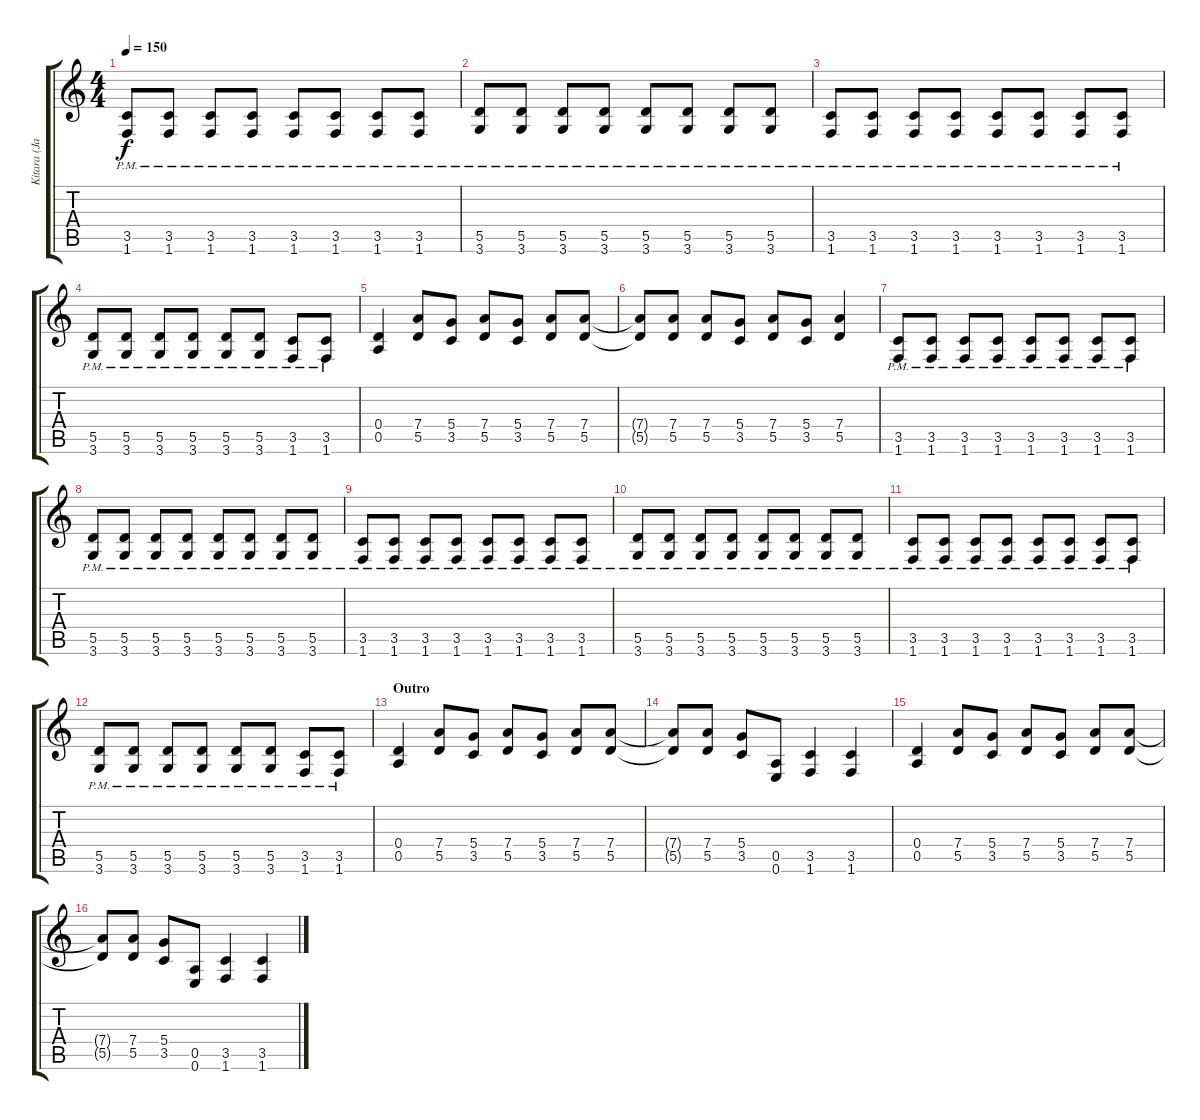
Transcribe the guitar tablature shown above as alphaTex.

\track ("Kitara (Jari Huttunen)" "Kitara (Ja") {instrument distortionguitar}
\staff {score tabs}
\tuning (E4 B3 G3 D3 A2 E2) {hide}
\ts (4 4)
\tempo 150
\clef g2
\ks c
(3.5{pm} 1.6{pm}).8{dy f} (3.5{pm} 1.6{pm}).8 (3.5{pm} 1.6{pm}).8 (3.5{pm} 1.6).8 (3.5{pm} 1.6{pm}).8 (3.5{pm} 1.6{pm}).8 (3.5{pm} 1.6{pm}).8 (3.5{pm} 1.6{pm}).8 |
(5.5{pm} 3.6{pm}).8 (5.5{pm} 3.6{pm}).8 (5.5{pm} 3.6{pm}).8 (5.5{pm} 3.6{pm}).8 (5.5{pm} 3.6{pm}).8 (5.5{pm} 3.6{pm}).8 (5.5{pm} 3.6{pm}).8 (5.5{pm} 3.6{pm}).8 |
(3.5{pm} 1.6{pm}).8 (3.5{pm} 1.6{pm}).8 (3.5{pm} 1.6{pm}).8 (3.5{pm} 1.6{pm}).8 (3.5{pm} 1.6{pm}).8 (3.5{pm} 1.6{pm}).8 (3.5{pm} 1.6{pm}).8 (3.5{pm} 1.6{pm}).8 |
(5.5{pm} 3.6{pm}).8 (5.5{pm} 3.6{pm}).8 (5.5{pm} 3.6{pm}).8 (5.5{pm} 3.6{pm}).8 (5.5{pm} 3.6{pm}).8 (5.5{pm} 3.6{pm}).8 (3.5{pm} 1.6{pm}).8 (3.5{pm} 1.6{pm}).8 |
(0.4 0.5).4 (7.4 5.5).8 (5.4 3.5).8 (7.4 5.5).8 (5.4 3.5).8 (7.4 5.5).8 (7.4 5.5).8 |
(7.4{t} 5.5{t}).8 (7.4 5.5).8 (7.4 5.5).8 (5.4 3.5).8 (7.4 5.5).8 (5.4 3.5).8 (7.4 5.5).4 |
(3.5{pm} 1.6{pm}).8 (3.5{pm} 1.6{pm}).8 (3.5{pm} 1.6{pm}).8 (3.5{pm} 1.6{pm}).8 (3.5{pm} 1.6{pm}).8 (3.5{pm} 1.6{pm}).8 (3.5{pm} 1.6{pm}).8 (3.5{pm} 1.6).8 |
(5.5{pm} 3.6{pm}).8 (5.5{pm} 3.6{pm}).8 (5.5{pm} 3.6{pm}).8 (5.5{pm} 3.6{pm}).8 (5.5{pm} 3.6{pm}).8 (5.5{pm} 3.6{pm}).8 (5.5{pm} 3.6{pm}).8 (5.5{pm} 3.6{pm}).8 |
(3.5{pm} 1.6{pm}).8 (3.5{pm} 1.6{pm}).8 (3.5{pm} 1.6{pm}).8 (3.5{pm} 1.6).8 (3.5{pm} 1.6{pm}).8 (3.5{pm} 1.6{pm}).8 (3.5{pm} 1.6{pm}).8 (3.5{pm} 1.6{pm}).8 |
(5.5{pm} 3.6{pm}).8 (5.5{pm} 3.6{pm}).8 (5.5{pm} 3.6{pm}).8 (5.5{pm} 3.6{pm}).8 (5.5{pm} 3.6{pm}).8 (5.5{pm} 3.6{pm}).8 (5.5{pm} 3.6{pm}).8 (5.5{pm} 3.6{pm}).8 |
(3.5{pm} 1.6{pm}).8 (3.5{pm} 1.6{pm}).8 (3.5{pm} 1.6{pm}).8 (3.5{pm} 1.6{pm}).8 (3.5{pm} 1.6{pm}).8 (3.5{pm} 1.6{pm}).8 (3.5{pm} 1.6{pm}).8 (3.5{pm} 1.6{pm}).8 |
(5.5{pm} 3.6{pm}).8 (5.5{pm} 3.6{pm}).8 (5.5{pm} 3.6{pm}).8 (5.5{pm} 3.6{pm}).8 (5.5{pm} 3.6{pm}).8 (5.5{pm} 3.6{pm}).8 (3.5{pm} 1.6{pm}).8 (3.5{pm} 1.6{pm}).8 |
\section ("" "Outro")
(0.4 0.5).4 (7.4 5.5).8 (5.4 3.5).8 (7.4 5.5).8 (5.4 3.5).8 (7.4 5.5).8 (7.4 5.5).8 |
(7.4{t} 5.5{t}).8 (7.4 5.5).8 (5.4 3.5).8 (0.5 0.6).8 (3.5 1.6).4 (3.5 1.6).4 |
(0.4 0.5).4 (7.4 5.5).8 (5.4 3.5).8 (7.4 5.5).8 (5.4 3.5).8 (7.4 5.5).8 (7.4 5.5).8 |
(7.4{t} 5.5{t}).8 (7.4 5.5).8 (5.4 3.5).8 (0.5 0.6).8 (3.5 1.6).4 (3.5 1.6).4
